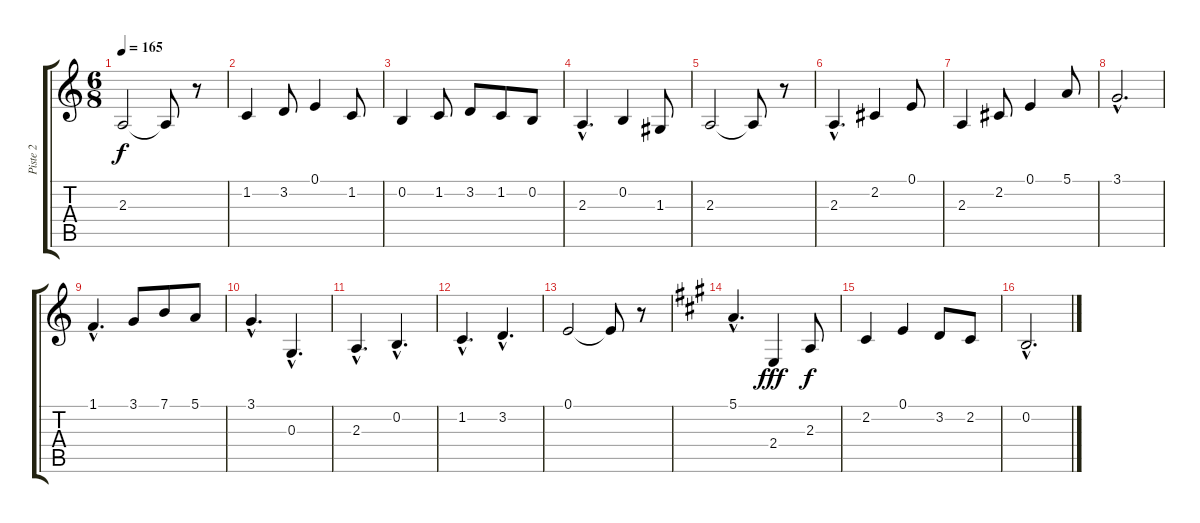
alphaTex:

\track ("Piste 2" "Piste 2") {instrument frenchhorn}
\staff {score tabs}
\tuning (E4 B3 G3 D3 A2 E2) {hide}
\ts (6 8)
\tempo 165
\clef g2
\ks c
2.3.2{dy f} 2.3{t}.8 r.8 |
1.2.4 3.2.8 0.1.4 1.2.8 |
0.2.4 1.2.8 3.2.8 1.2.8 0.2.8 |
2.3{hac}.4{d} 0.2.4 1.3.8 |
2.3.2 2.3{t}.8 r.8 |
2.3{hac}.4{d} 2.2.4 0.1.8 |
2.3.4 2.2.8 0.1.4 5.1.8 |
3.1{hac}.2{d} |
1.1{hac}.4{d} 3.1.8 7.1.8 5.1.8 |
3.1{hac}.4{d} 0.3{hac}.4{d} |
2.3{hac}.4{d} 0.2{hac}.4{d} |
1.2{hac}.4{d} 3.2{hac}.4{d} |
0.1.2 0.1{t}.8 r.8 |
\ks a
5.1{hac}.4{d} 2.4.4{dy fff} 2.3.8{dy f} |
2.2.4 0.1.4 3.2.8 2.2.8 |
0.2{hac}.2{d}
